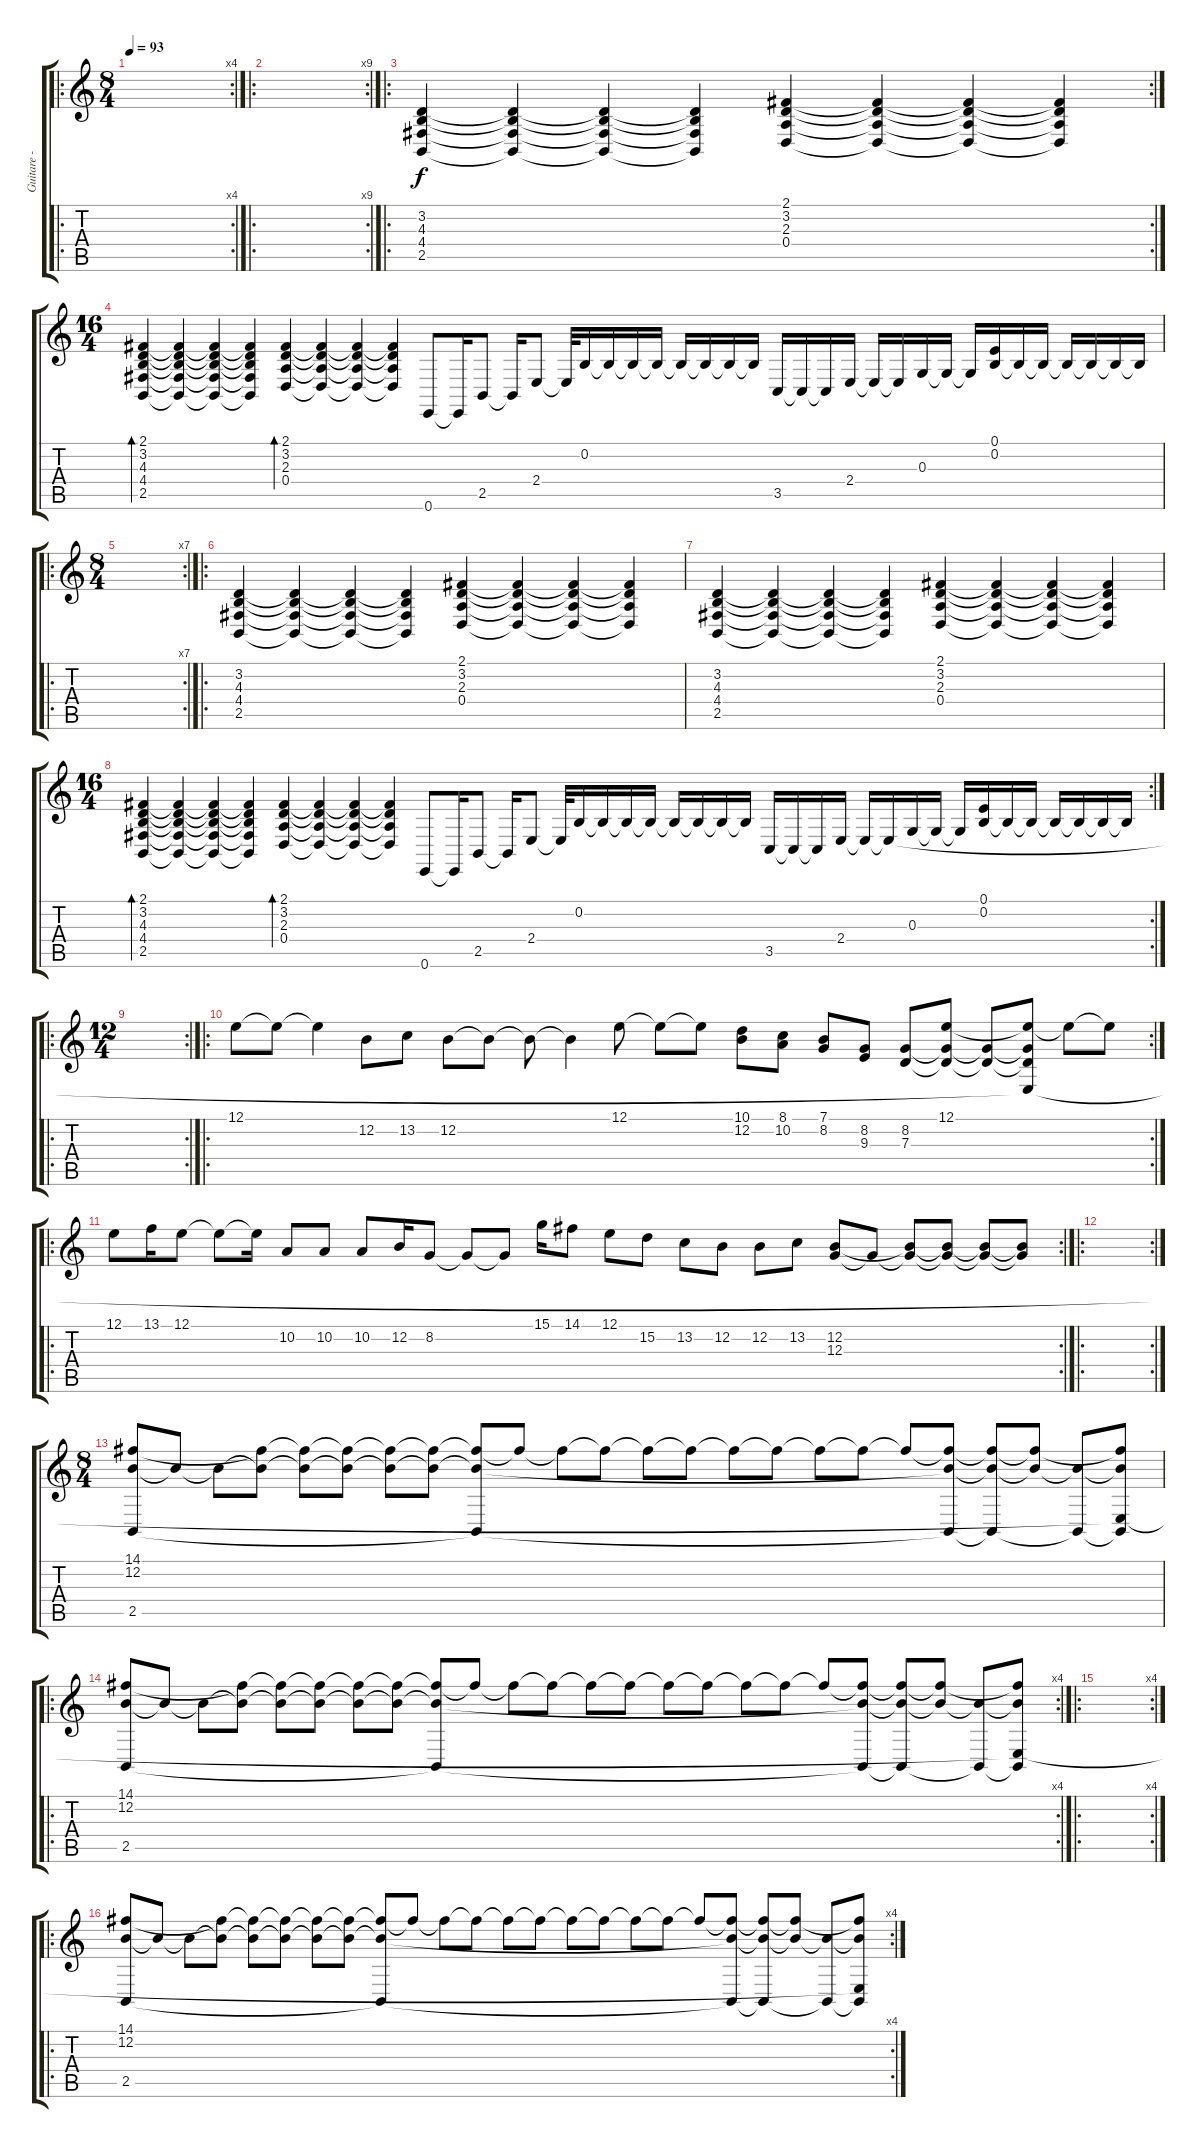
\track ("Guitare - 2" "Guitare - ") {instrument stringensemble2}
\staff {score tabs}
\tuning (E4 B3 G3 D3 A2 E2) {hide}
\ro
\rc 4
\ts (8 4)
\tempo 93
\clef g2
\ks c
|
\ro
\rc 9
|
\ro
\rc 2
(3.2 4.3 4.4 2.5).4 (3.2{t} 4.3{t} 4.4{t} 2.5{t}).4 (3.2{t} 4.3{t} 4.4{t} 2.5{t}).4 (3.2{t} 4.3{t} 4.4{t} 2.5{t}).4 (2.1 3.2 2.3 0.4).4 (2.1{t} 3.2{t} 2.3{t} 0.4{t}).4 (2.1{t} 3.2{t} 2.3{t} 0.4{t}).4 (2.1{t} 3.2{t} 2.3{t} 0.4{t}).4 |
\ts (16 4)
(2.1 3.2 4.3 4.4 2.5).4{bd 60} (2.1{t} 3.2{t} 4.3{t} 4.4{t} 2.5{t}).4 (2.1{t} 3.2{t} 4.3{t} 4.4{t} 2.5{t}).4 (2.1{t} 3.2{t} 4.3{t} 4.4{t} 2.5{t}).4 (2.1 3.2 2.3 0.4).4{bd 60} (2.1{t} 3.2{t} 2.3{t} 0.4{t}).4 (2.1{t} 3.2{t} 2.3{t} 0.4{t}).4 (2.1{t} 3.2{t} 2.3{t} 0.4{t}).4 0.6.8 0.6{t}.16 2.5.8 2.5{t}.16 2.4.8 2.4{t}.32 0.2.16 0.2{t}.16 0.2{t}.16 0.2{t}.16 0.2{t}.16 0.2{t}.16 0.2{t}.16 0.2{t}.16 3.5.16 3.5{t}.16 3.5{t}.16 2.4.16 2.4{t}.16 2.4{t}.16 0.3.16 0.3{t}.16 0.3{t}.16 (0.1 0.2).16 0.2{t}.16 0.2{t}.16 0.2{t}.16 0.2{t}.16 0.2{t}.16 0.2{t}.16 |
\ro
\rc 7
\ts (8 4)
|
\ro
(3.2 4.3 4.4 2.5).4 (3.2{t} 4.3{t} 4.4{t} 2.5{t}).4 (3.2{t} 4.3{t} 4.4{t} 2.5{t}).4 (3.2{t} 4.3{t} 4.4{t} 2.5{t}).4 (2.1 3.2 2.3 0.4).4 (2.1{t} 3.2{t} 2.3{t} 0.4{t}).4 (2.1{t} 3.2{t} 2.3{t} 0.4{t}).4 (2.1{t} 3.2{t} 2.3{t} 0.4{t}).4 |
(3.2 4.3 4.4 2.5).4 (3.2{t} 4.3{t} 4.4{t} 2.5{t}).4 (3.2{t} 4.3{t} 4.4{t} 2.5{t}).4 (3.2{t} 4.3{t} 4.4{t} 2.5{t}).4 (2.1 3.2 2.3 0.4).4 (2.1{t} 3.2{t} 2.3{t} 0.4{t}).4 (2.1{t} 3.2{t} 2.3{t} 0.4{t}).4 (2.1{t} 3.2{t} 2.3{t} 0.4{t}).4 |
\rc 2
\ts (16 4)
(2.1 3.2 4.3 4.4 2.5).4{bd 60} (2.1{t} 3.2{t} 4.3{t} 4.4{t} 2.5{t}).4 (2.1{t} 3.2{t} 4.3{t} 4.4{t} 2.5{t}).4 (2.1{t} 3.2{t} 4.3{t} 4.4{t} 2.5{t}).4 (2.1 3.2 2.3 0.4).4{bd 60} (2.1{t} 3.2{t} 2.3{t} 0.4{t}).4 (2.1{t} 3.2{t} 2.3{t} 0.4{t}).4 (2.1{t} 3.2{t} 2.3{t} 0.4{t}).4 0.6.8 0.6{t}.16 2.5.8 2.5{t}.16 2.4.8 2.4{t}.32 0.2.16 0.2{t}.16 0.2{t}.16 0.2{t}.16 0.2{t}.16 0.2{t}.16 0.2{t}.16 0.2{t}.16 3.5.16 3.5{t}.16 3.5{t}.16 2.4.16 2.4{t}.16 2.4{t}.16 0.3.16 0.3{t}.16 0.3{t}.16 (0.1 0.2).16 0.2{t}.16 0.2{t}.16 0.2{t}.16 0.2{t}.16 0.2{t}.16 0.2{t}.16 |
\ro
\rc 2
\ts (12 4)
|
\ro
\rc 2
12.1.8{volume 14 instrument flute} 12.1{t}.8 12.1{t}.4 12.2.8 13.2.8 12.2.8 12.2{t}.8 12.2{t}.8 12.2{t}.4 12.1.8 12.1{t}.8 12.1{t}.8 (10.1 12.2).8 (8.1 10.2).8 (7.1 8.2).8 (8.2 9.3).8 (8.2 7.3).8 (12.1 8.2{t} 7.3{t}).8 (8.2{t} 7.3{t}).8 (12.1{t} 8.2{t} 7.3{t} 2.4{t}).8 12.1{t}.8 12.1{t}.8 |
\ro
\rc 2
12.1.8 13.1.16 12.1.8 12.1{t}.8 12.1{t}.16 10.2.8 10.2.8 10.2.8 12.2.16 8.2.8 8.2{t}.8 8.2{t}.8 15.1.16 14.1.8 12.1.8 15.2.8 13.2.8 12.2.8 12.2.8 13.2.8 (12.2 12.3).8 12.3{t}.8 (12.2{t} 12.3{t}).8 (12.2{t} 12.3{t}).8 (12.2{t} 12.3{t}).8 (12.2{t} 12.3{t}).8 |
\ro
\rc 2
|
\ts (8 4)
(14.1 12.2 2.5).8{volume 7 instrument stringensemble2} 12.2{t}.8 12.2{t}.8 (14.1{t} 12.2{t}).8 (14.1{t} 12.2{t}).8 (14.1{t} 12.2{t}).8 (14.1{t} 12.2{t}).8 (14.1{t} 12.2{t}).8 (14.1{t} 12.2{t} 2.5{t}).8 14.1{t}.8 14.1{t}.8 14.1{t}.8 14.1{t}.8 14.1{t}.8 14.1{t}.8 14.1{t}.8 14.1{t}.8 14.1{t}.8 14.1{t}.8 (14.1{t} 12.2{t} 2.5{t}).8 (14.1{t} 12.2{t} 2.5{t}).8 (14.1{t} 12.2{t}).8 (12.2{t} 2.5{t}).8 (14.1{t} 12.2{t} 2.4{t} 2.5{t}).8 |
\ro
\rc 4
(14.1 12.2 2.5).8{volume 7 instrument stringensemble2} 12.2{t}.8 12.2{t}.8 (14.1{t} 12.2{t}).8 (14.1{t} 12.2{t}).8 (14.1{t} 12.2{t}).8 (14.1{t} 12.2{t}).8 (14.1{t} 12.2{t}).8 (14.1{t} 12.2{t} 2.5{t}).8 14.1{t}.8 14.1{t}.8 14.1{t}.8 14.1{t}.8 14.1{t}.8 14.1{t}.8 14.1{t}.8 14.1{t}.8 14.1{t}.8 14.1{t}.8 (14.1{t} 12.2{t} 2.5{t}).8 (14.1{t} 12.2{t} 2.5{t}).8 (14.1{t} 12.2{t}).8 (12.2{t} 2.5{t}).8 (14.1{t} 12.2{t} 2.4{t} 2.5{t}).8 |
\ro
\rc 4
|
\ro
\rc 4
(14.1 12.2 2.5).8{volume 11 instrument stringensemble2} 12.2{t}.8 12.2{t}.8 (14.1{t} 12.2{t}).8 (14.1{t} 12.2{t}).8 (14.1{t} 12.2{t}).8 (14.1{t} 12.2{t}).8 (14.1{t} 12.2{t}).8 (14.1{t} 12.2{t} 2.5{t}).8 14.1{t}.8 14.1{t}.8 14.1{t}.8 14.1{t}.8 14.1{t}.8 14.1{t}.8 14.1{t}.8 14.1{t}.8 14.1{t}.8 14.1{t}.8 (14.1{t} 12.2{t} 2.5{t}).8 (14.1{t} 12.2{t} 2.5{t}).8 (14.1{t} 12.2{t}).8 (12.2{t} 2.5{t}).8 (14.1{t} 12.2{t} 2.4{t} 2.5{t}).8
